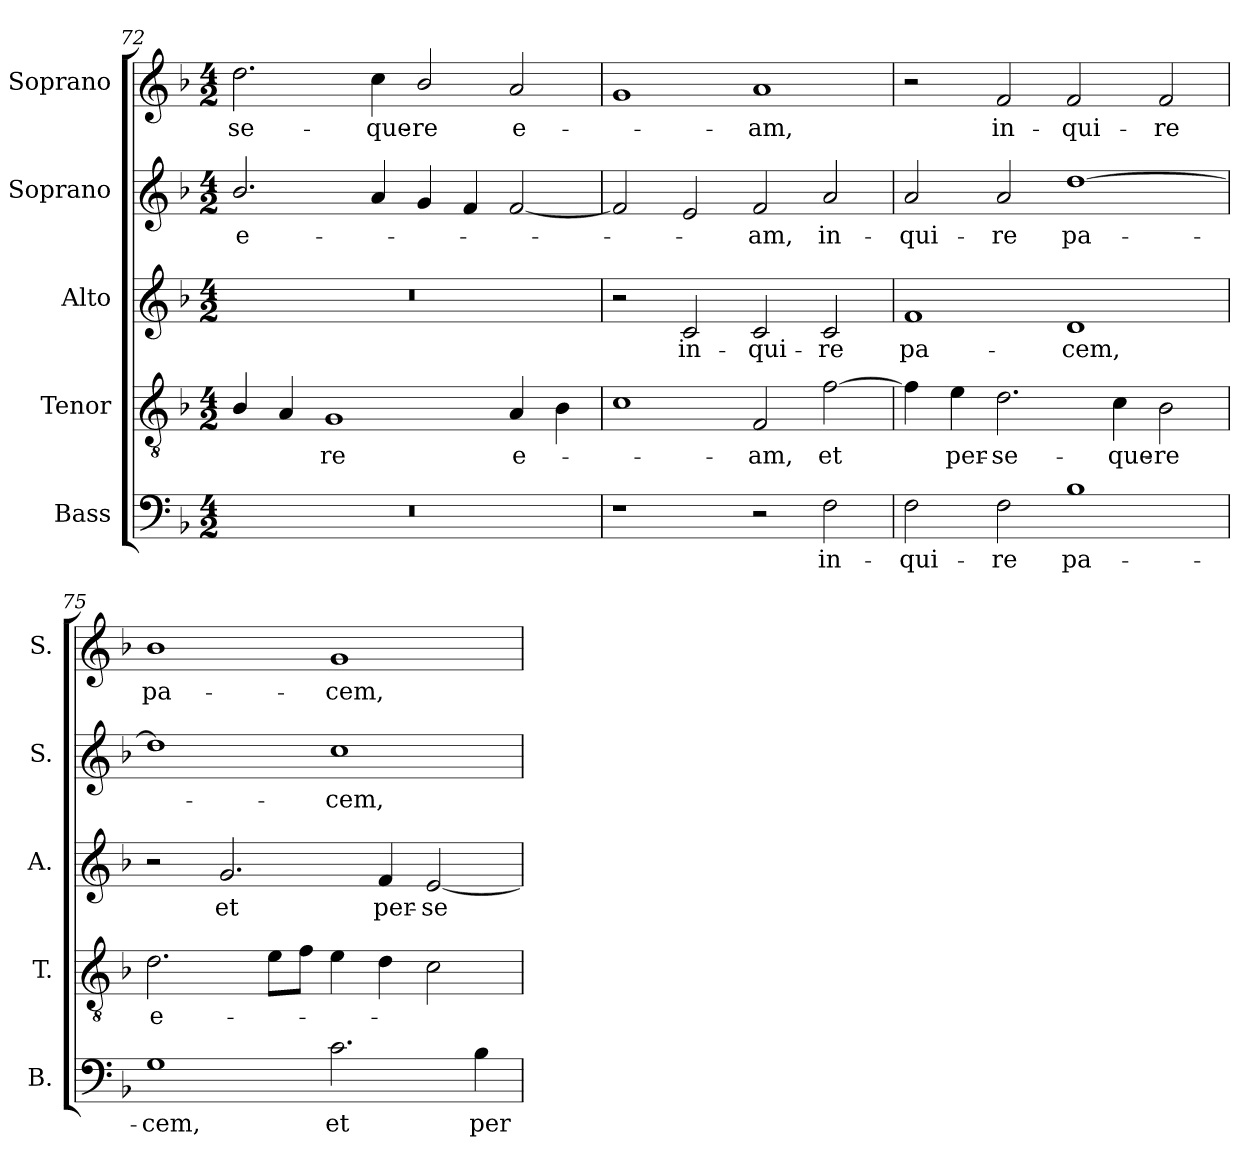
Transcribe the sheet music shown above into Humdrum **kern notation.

**kern	**text	**kern	**text	**kern	**text	**kern	**text	**kern	**text
*part5	*part5	*part4	*part4	*part3	*part3	*part2	*part2	*part1	*part1
*staff5	*staff5	*staff4	*staff4	*staff3	*staff3	*staff2	*staff2	*staff1	*staff1
*I"Bass	*	*I"Tenor	*	*I"Alto	*	*I"Soprano	*	*I"Soprano	*
*I'B.	*	*I'T.	*	*I'A.	*	*I'S.	*	*I'S.	*
*clefF4	*	*clefGv2	*	*clefG2	*	*clefG2	*	*clefG2	*
*	*	*ITrd7c12	*	*	*	*	*	*	*
*k[b-]	*	*k[b-]	*	*k[b-]	*	*k[b-]	*	*k[b-]	*
*F:	*	*F:	*	*F:	*	*F:	*	*F:	*
*M4/2	*	*M4/2	*	*M4/2	*	*M4/2	*	*M4/2	*
=72	=72	=72	=72	=72	=72	=72	=72	=72	=72
!LO:N:vis=1	!	!	!	!LO:N:vis=1	!	!	!	!	!
!	!	!	!	!	!	!	!LO:LY:b:color=#000000	!	!
!	!	!	!	!	!	!	!	!	!LO:LY:b:color=#000000
0r	.	4BB-i/	.	0r	.	2.b-i/	e-	2.ddi\	-se-
.	.	4AAi/	.	.	.	.	.	.	.
!	!	!	!LO:LY:b:color=#000000	!	!	!	!	!	!
.	.	1GGi	-re	.	.	.	.	.	.
!	!	!	!	!	!	!	!	!	!LO:LY:b:color=#000000
.	.	.	.	.	.	4ai/	.	4cci\	-que-
!	!	!	!	!	!	!	!	!	!LO:LY:b:color=#000000
.	.	.	.	.	.	4gi/	.	2b-i/	-re
.	.	.	.	.	.	4fi/	.	.	.
!	!	!	!LO:LY:b:color=#000000	!	!	!	!	!	!
!	!	!	!	!	!	!	!	!	!LO:LY:b:color=#000000
.	.	4AAi/	e-	.	.	[2fi/	.	2ai/	e-
.	.	4BB-i\	.	.	.	.	.	.	.
=73	=73	=73	=73	=73	=73	=73	=73	=73	=73
1r	.	1Ci	.	2r	.	2fi/]	.	1gi	.
!	!	!	!	!	!LO:LY:b:color=#000000	!	!	!	!
.	.	.	.	2ci/	in-	2ei/	.	.	.
!	!	!	!LO:LY:b:color=#000000	!	!	!	!	!	!
!	!	!	!	!	!LO:LY:b:color=#000000	!	!	!	!
!	!	!	!	!	!	!	!LO:LY:b:color=#000000	!	!
!	!	!	!	!	!	!	!	!	!LO:LY:b:color=#000000
2r	.	2FFi/	-am,	2ci/	-qui-	2fi/	-am,	1ai	-am,
!	!LO:LY:b:color=#000000	!	!	!	!	!	!	!	!
!	!	!	!LO:LY:b:color=#000000	!	!	!	!	!	!
!	!	!	!	!	!LO:LY:b:color=#000000	!	!	!	!
!	!	!	!	!	!	!	!LO:LY:b:color=#000000	!	!
2Fi\	in-	[2Fi\	et	2ci/	-re	2ai/	in-	.	.
=74	=74	=74	=74	=74	=74	=74	=74	=74	=74
!	!LO:LY:b:color=#000000	!	!	!	!	!	!	!	!
!	!	!	!	!	!LO:LY:b:color=#000000	!	!	!	!
!	!	!	!	!	!	!	!LO:LY:b:color=#000000	!	!
2Fi\	-qui-	4Fi\]	.	1fi	pa-	2ai/	-qui-	2r	.
!	!	!	!LO:LY:b:color=#000000	!	!	!	!	!	!
.	.	4Ei\	per-	.	.	.	.	.	.
!	!LO:LY:b:color=#000000	!	!	!	!	!	!	!	!
!	!	!	!LO:LY:b:color=#000000	!	!	!	!	!	!
!	!	!	!	!	!	!	!LO:LY:b:color=#000000	!	!
!	!	!	!	!	!	!	!	!	!LO:LY:b:color=#000000
2Fi\	-re	2.Di\	-se-	.	.	2ai/	-re	2fi/	in-
!	!LO:LY:b:color=#000000	!	!	!	!	!	!	!	!
!	!	!	!	!	!LO:LY:b:color=#000000	!	!	!	!
!	!	!	!	!	!	!	!LO:LY:b:color=#000000	!	!
!	!	!	!	!	!	!	!	!	!LO:LY:b:color=#000000
1B-i	pa-	.	.	1di	-cem,	[1ddi	pa-	2fi/	-qui-
!	!	!	!LO:LY:b:color=#000000	!	!	!	!	!	!
.	.	4Ci\	-que-	.	.	.	.	.	.
!	!	!	!LO:LY:b:color=#000000	!	!	!	!	!	!
!	!	!	!	!	!	!	!	!	!LO:LY:b:color=#000000
.	.	2BB-i\	-re	.	.	.	.	2fi/	-re
!!LO:LB:g=z
=75	=75	=75	=75	=75	=75	=75	=75	=75	=75
!	!LO:LY:b:color=#000000	!	!	!	!	!	!	!	!
!	!	!	!LO:LY:b:color=#000000	!	!	!	!	!	!
!	!	!	!	!	!	!	!	!	!LO:LY:b:color=#000000
1Gi	-cem,	2.Di\	e-	2r	.	1ddi]	.	1b-i	pa-
!	!	!	!	!	!LO:LY:b:color=#000000	!	!	!	!
.	.	.	.	2.gi/	et	.	.	.	.
.	.	8Ei\L	.	.	.	.	.	.	.
.	.	8Fi\J	.	.	.	.	.	.	.
!	!LO:LY:b:color=#000000	!	!	!	!	!	!	!	!
!	!	!	!	!	!	!	!LO:LY:b:color=#000000	!	!
!	!	!	!	!	!	!	!	!	!LO:LY:b:color=#000000
2.ci\	et	4Ei\	.	.	.	1cci	-cem,	1gi	-cem,
!	!	!	!	!	!LO:LY:b:color=#000000	!	!	!	!
.	.	4Di\	.	4fi/	per-	.	.	.	.
!	!	!	!	!	!LO:LY:b:color=#000000	!	!	!	!
.	.	2Ci\	.	[2ei/	-se-	.	.	.	.
!	!LO:LY:b:color=#000000	!	!	!	!	!	!	!	!
4B-i\	per-	.	.	.	.	.	.	.	.
=	=	=	=	=	=	=	=	=	=
*-	*-	*-	*-	*-	*-	*-	*-	*-	*-
